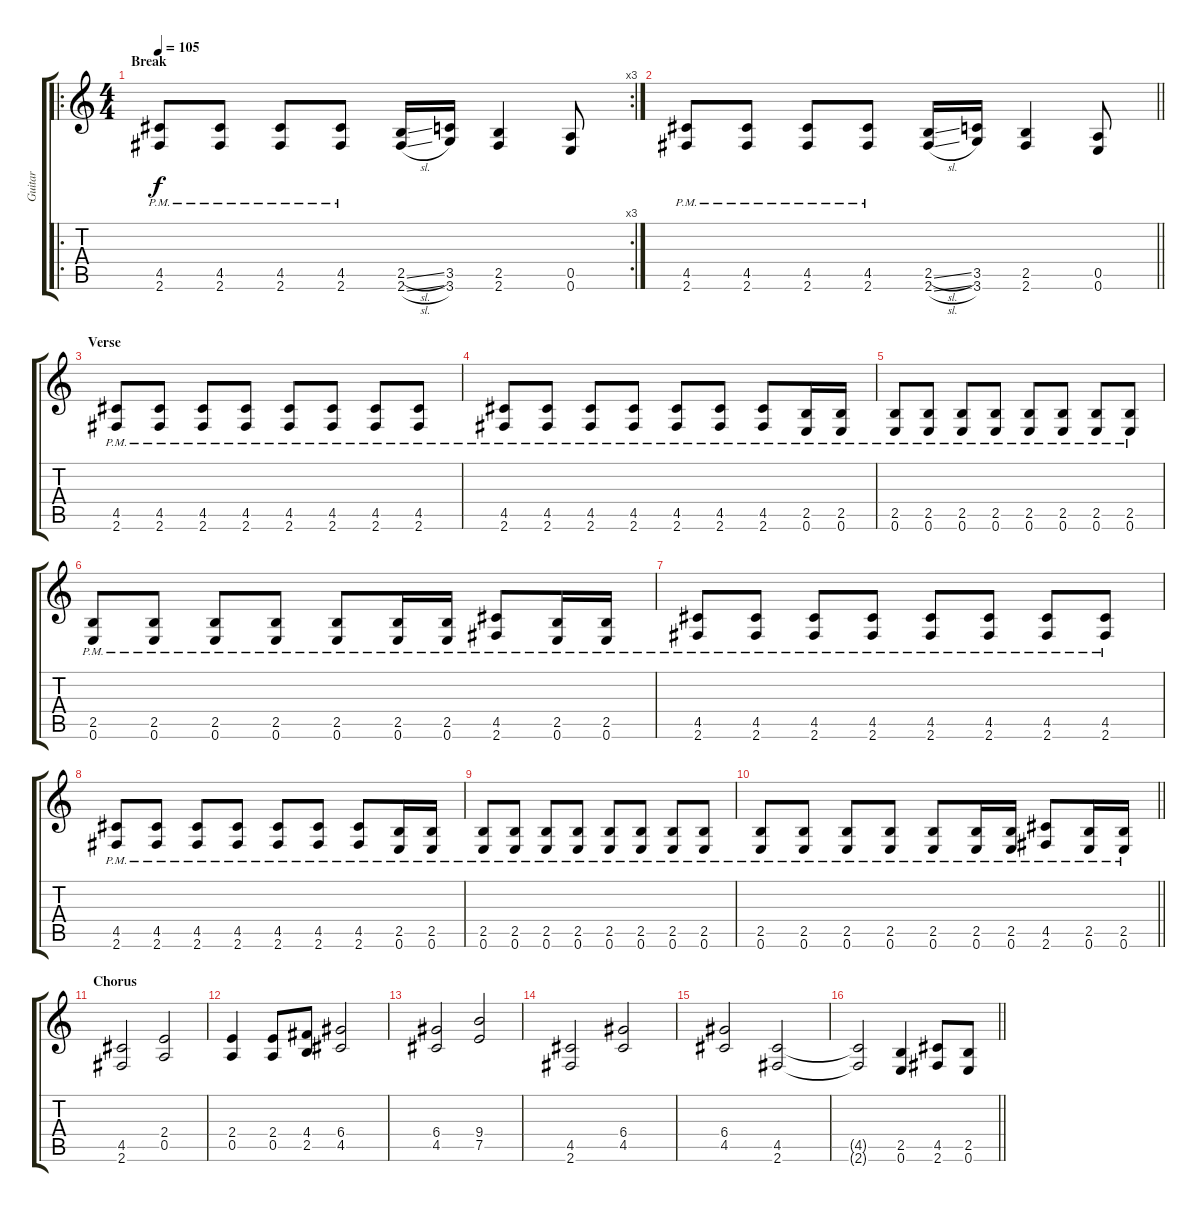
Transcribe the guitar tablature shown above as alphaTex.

\track ("Guitar" "Guitar") {instrument overdrivenguitar}
\staff {score tabs}
\tuning (E4 B3 G3 D3 A2 E2) {hide}
\ro
\rc 3
\ts (4 4)
\section ("" "Break")
\tempo 105
\clef g2
\ks c
(4.5{pm} 2.6{pm}).8{dy f} (4.5{pm} 2.6{pm}).8 (4.5{pm} 2.6{pm}).8 (4.5{pm} 2.6{pm}).8 (2.5{sl} 2.6{sl}).16 (3.5 3.6).16 (2.5 2.6).4 (0.5 0.6).8 |
\barLineRight lightlight
(4.5{pm} 2.6{pm}).8 (4.5{pm} 2.6{pm}).8 (4.5{pm} 2.6{pm}).8 (4.5{pm} 2.6{pm}).8 (2.5{sl} 2.6{sl}).16 (3.5 3.6).16 (2.5 2.6).4 (0.5 0.6).8 |
\section ("" "Verse")
(4.5{pm} 2.6{pm}).8 (4.5{pm} 2.6{pm}).8 (4.5{pm} 2.6{pm}).8 (4.5{pm} 2.6{pm}).8 (4.5{pm} 2.6{pm}).8 (4.5{pm} 2.6{pm}).8 (4.5{pm} 2.6{pm}).8 (4.5{pm} 2.6{pm}).8 |
(4.5{pm} 2.6{pm}).8 (4.5{pm} 2.6{pm}).8 (4.5{pm} 2.6{pm}).8 (4.5{pm} 2.6{pm}).8 (4.5{pm} 2.6{pm}).8 (4.5{pm} 2.6{pm}).8 (4.5{pm} 2.6{pm}).8 (2.5{pm} 0.6{pm}).16 (2.5 0.6{pm}).16 |
(2.5{pm} 0.6{pm}).8 (2.5{pm} 0.6{pm}).8 (2.5{pm} 0.6{pm}).8 (2.5{pm} 0.6{pm}).8 (2.5{pm} 0.6{pm}).8 (2.5{pm} 0.6{pm}).8 (2.5{pm} 0.6{pm}).8 (2.5{pm} 0.6{pm}).8 |
(2.5{pm} 0.6{pm}).8 (2.5{pm} 0.6{pm}).8 (2.5{pm} 0.6{pm}).8 (2.5{pm} 0.6{pm}).8 (2.5{pm} 0.6{pm}).8 (2.5 0.6{pm}).16 (2.5{pm} 0.6{pm}).16 (4.5{pm} 2.6{pm}).8 (2.5{pm} 0.6{pm}).16 (2.5{pm} 0.6{pm}).16 |
(4.5{pm} 2.6{pm}).8 (4.5{pm} 2.6{pm}).8 (4.5{pm} 2.6{pm}).8 (4.5{pm} 2.6{pm}).8 (4.5{pm} 2.6{pm}).8 (4.5{pm} 2.6{pm}).8 (4.5{pm} 2.6{pm}).8 (4.5{pm} 2.6{pm}).8 |
(4.5{pm} 2.6{pm}).8 (4.5{pm} 2.6{pm}).8 (4.5{pm} 2.6{pm}).8 (4.5{pm} 2.6{pm}).8 (4.5{pm} 2.6{pm}).8 (4.5{pm} 2.6{pm}).8 (4.5{pm} 2.6{pm}).8 (2.5{pm} 0.6{pm}).16 (2.5 0.6{pm}).16 |
(2.5{pm} 0.6{pm}).8 (2.5{pm} 0.6{pm}).8 (2.5{pm} 0.6{pm}).8 (2.5{pm} 0.6{pm}).8 (2.5{pm} 0.6{pm}).8 (2.5{pm} 0.6{pm}).8 (2.5{pm} 0.6{pm}).8 (2.5{pm} 0.6{pm}).8 |
\barLineRight lightlight
(2.5{pm} 0.6{pm}).8 (2.5{pm} 0.6{pm}).8 (2.5{pm} 0.6{pm}).8 (2.5{pm} 0.6{pm}).8 (2.5{pm} 0.6{pm}).8 (2.5 0.6{pm}).16 (2.5{pm} 0.6{pm}).16 (4.5{pm} 2.6{pm}).8 (2.5{pm} 0.6{pm}).16 (2.5{pm} 0.6{pm}).16 |
\section ("" "Chorus")
(4.5 2.6).2 (2.4 0.5).2 |
(2.4 0.5).4 (2.4 0.5).8 (4.4 2.5).8 (6.4 4.5).2 |
(6.4 4.5).2 (9.4 7.5).2 |
(4.5 2.6).2 (6.4 4.5).2 |
(6.4 4.5).2 (4.5 2.6).2 |
\barLineRight lightlight
(4.5{t} 2.6{t}).2 (2.5 0.6).4 (4.5 2.6).8 (2.5 0.6).8
